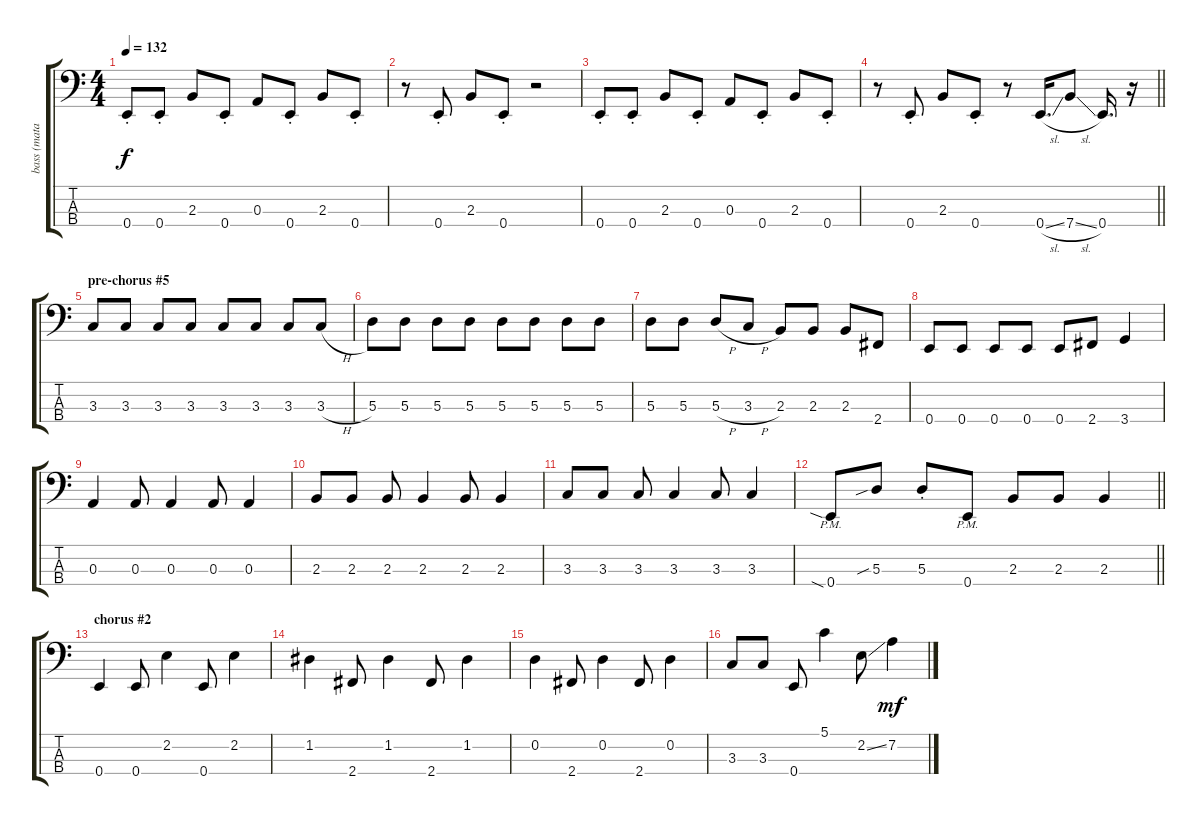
\track ("bass (matatabi)" "bass (mata") {instrument electricbasspick}
\staff {score tabs}
\tuning (G2 D2 A1 E1) {hide}
\ts (4 4)
\tempo 132
\clef f4
\ks c
0.4{st}.8{dy f} 0.4{st}.8 2.3.8 0.4{st}.8 0.3.8 0.4{st}.8 2.3.8 0.4{st}.8 |
r.8 0.4{st}.8 2.3.8 0.4{st}.8 r.2 |
0.4{st}.8 0.4{st}.8 2.3.8 0.4{st}.8 0.3.8 0.4{st}.8 2.3.8 0.4{st}.8 |
\barLineRight lightlight
r.8 0.4{st}.8 2.3.8 0.4{st}.8 r.8 0.4{sl}.16{d} 7.4{sl}.8 0.4.16{d} r.16 |
\section ("" "pre-chorus #5")
3.3.8 3.3.8 3.3.8 3.3.8 3.3.8 3.3.8 3.3.8 3.3{h}.8 |
5.3.8 5.3.8 5.3.8 5.3.8 5.3.8 5.3.8 5.3.8 5.3.8 |
5.3.8 5.3.8 5.3{h}.8 3.3{h}.8 2.3.8 2.3.8 2.3.8 2.4.8 |
0.4.8 0.4.8 0.4.8 0.4.8 0.4.8 2.4.8 3.4.4 |
0.3.4 0.3.8 0.3.4 0.3.8 0.3.4 |
2.3.8 2.3.8 2.3.8 2.3.4 2.3.8 2.3.4 |
3.3.8 3.3.8 3.3.8 3.3.4 3.3.8 3.3.4 |
\barLineRight lightlight
0.4{sia pm}.8 5.3{sib}.8 5.3{st}.8 0.4{pm}.8 2.3.8 2.3.8 2.3.4 |
\section ("" "chorus #2")
0.4.4 0.4.8 2.2.4 0.4.8 2.2.4 |
1.2.4 2.4.8 1.2.4 2.4.8 1.2.4 |
0.2.4 2.4.8 0.2.4 2.4.8 0.2.4 |
3.3.8 3.3.8 0.4.8 5.1.4 2.2{ss}.8 7.2.4{dy mf}
